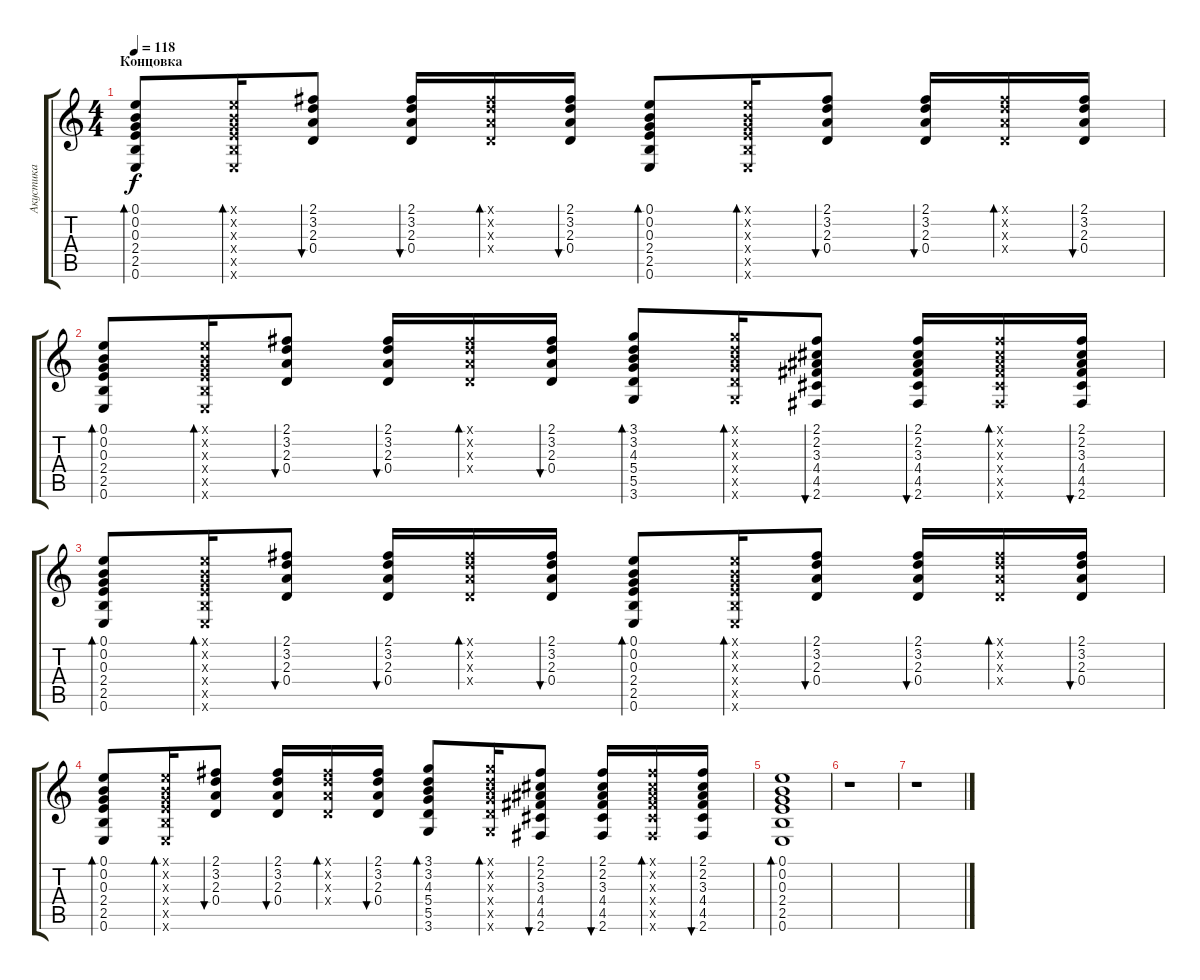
\track ("Акустика" "Акустика") {instrument acousticguitarsteel}
\staff {score tabs}
\tuning (E4 B3 G3 D3 A2 E2) {hide}
\ts (4 4)
\section ("" "Концовка")
\tempo 118
\clef g2
\ks c
(0.1 0.2 0.3 2.4 2.5 0.6).8{bd 30 dy f} (0.1{x} 0.2{x} 0.3{x} 2.4{x} 2.5{x} 0.6{x}).16{bd 30} (2.1 3.2 2.3 0.4).8{bu 30} (2.1 3.2 2.3 0.4).16{bu 30} (2.1{x} 3.2{x} 2.3{x} 0.4{x}).16{bd 30} (2.1 3.2 2.3 0.4).16{bu 30} (0.1 0.2 0.3 2.4 2.5 0.6).8{bd 30} (0.1{x} 0.2{x} 0.3{x} 2.4{x} 2.5{x} 0.6{x}).16{bd 30} (2.1 3.2 2.3 0.4).8{bu 30} (2.1 3.2 2.3 0.4).16{bu 30} (2.1{x} 3.2{x} 2.3{x} 0.4{x}).16{bd 30} (2.1 3.2 2.3 0.4).16{bu 30} |
(0.1 0.2 0.3 2.4 2.5 0.6).8{bd 30} (0.1{x} 0.2{x} 0.3{x} 2.4{x} 2.5{x} 0.6{x}).16{bd 30} (2.1 3.2 2.3 0.4).8{bu 30} (2.1 3.2 2.3 0.4).16{bu 30} (2.1{x} 3.2{x} 2.3{x} 0.4{x}).16{bd 30} (2.1 3.2 2.3 0.4).16{bu 30} (3.1 3.2 4.3 5.4 5.5 3.6).8{bd 30} (3.1{x} 3.2{x} 4.3{x} 5.4{x} 5.5{x} 3.6{x}).16{bd 30} (2.1 2.2 3.3 4.4 4.5 2.6).8{bu 30} (2.1 2.2 3.3 4.4 4.5 2.6).16{bu 30} (2.1{x} 2.2{x} 3.3{x} 4.4{x} 4.5{x} 2.6{x}).16{bd 30} (2.1 2.2 3.3 4.4 4.5 2.6).16{bu 30} |
(0.1 0.2 0.3 2.4 2.5 0.6).8{bd 30} (0.1{x} 0.2{x} 0.3{x} 2.4{x} 2.5{x} 0.6{x}).16{bd 30} (2.1 3.2 2.3 0.4).8{bu 30} (2.1 3.2 2.3 0.4).16{bu 30} (2.1{x} 3.2{x} 2.3{x} 0.4{x}).16{bd 30} (2.1 3.2 2.3 0.4).16{bu 30} (0.1 0.2 0.3 2.4 2.5 0.6).8{bd 30} (0.1{x} 0.2{x} 0.3{x} 2.4{x} 2.5{x} 0.6{x}).16{bd 30} (2.1 3.2 2.3 0.4).8{bu 30} (2.1 3.2 2.3 0.4).16{bu 30} (2.1{x} 3.2{x} 2.3{x} 0.4{x}).16{bd 30} (2.1 3.2 2.3 0.4).16{bu 30} |
(0.1 0.2 0.3 2.4 2.5 0.6).8{bd 30} (0.1{x} 0.2{x} 0.3{x} 2.4{x} 2.5{x} 0.6{x}).16{bd 30} (2.1 3.2 2.3 0.4).8{bu 30} (2.1 3.2 2.3 0.4).16{bu 30} (2.1{x} 3.2{x} 2.3{x} 0.4{x}).16{bd 30} (2.1 3.2 2.3 0.4).16{bu 30} (3.1 3.2 4.3 5.4 5.5 3.6).8{bd 30} (3.1{x} 3.2{x} 4.3{x} 5.4{x} 5.5{x} 3.6{x}).16{bd 30} (2.1 2.2 3.3 4.4 4.5 2.6).8{bu 30} (2.1 2.2 3.3 4.4 4.5 2.6).16{bu 30} (2.1{x} 2.2{x} 3.3{x} 4.4{x} 4.5{x} 2.6{x}).16{bd 30} (2.1 2.2 3.3 4.4 4.5 2.6).16{bu 30} |
(0.1 0.2 0.3 2.4 2.5 0.6).1{bd 30} |
r.1 |
r.1
